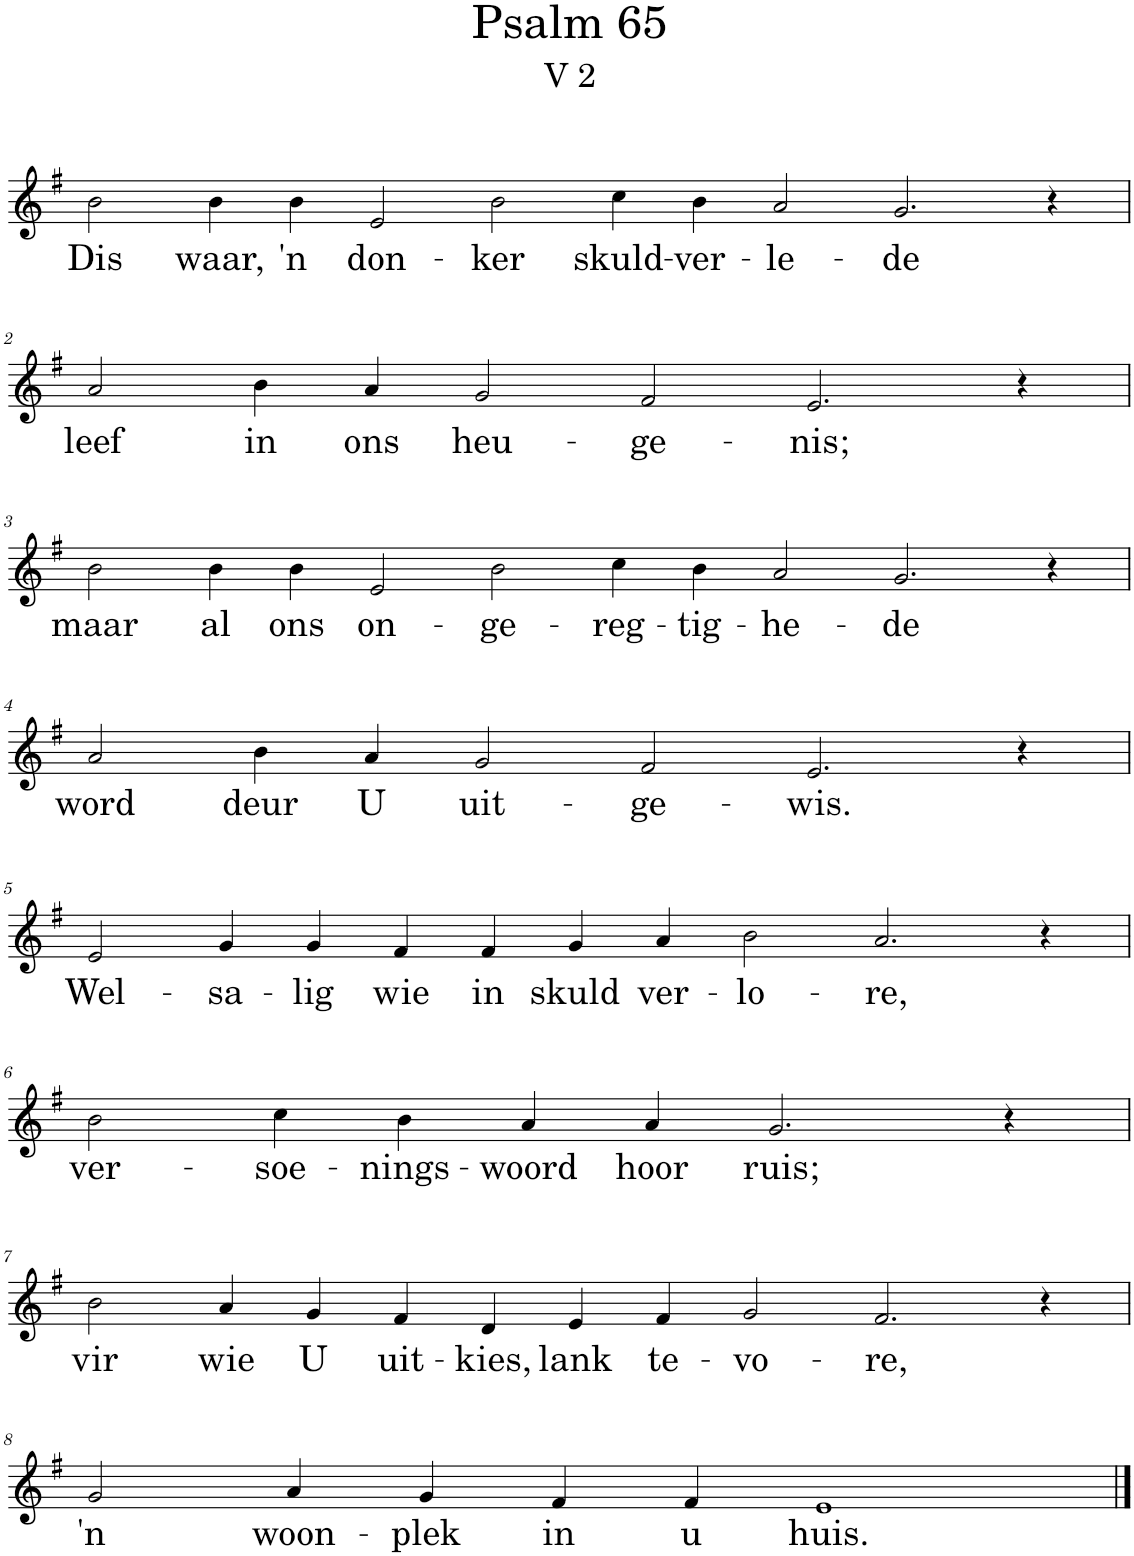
**kern	**text
*part1	*part1
*staff1	*staff1
*I"Pipe Organ	*
*I'Org.	*
*clefG2	*
*k[f#]	*
*M16/4	*
=1	=1
!	!LO:LY:b
2b\	Dis
!	!LO:LY:b
4b\	waar,
!	!LO:LY:b
4b\	'n
!	!LO:LY:b
2e/	don-
!	!LO:LY:b
2b\	-ker
!	!LO:LY:b
4cc\	skuld-
!	!LO:LY:b
4b\	-ver-
!	!LO:LY:b
2a/	-le-
!	!LO:LY:b
2.g/	-de
4r	.
!!LO:LB:g=z
=2	=2
*M12/4	*
!	!LO:LY:b
2a/	leef
!	!LO:LY:b
4b\	in
!	!LO:LY:b
4a/	ons
!	!LO:LY:b
2g/	heu-
!	!LO:LY:b
2f#/	-ge-
!	!LO:LY:b
2.e/	-nis;
4r	.
!!LO:LB:g=z
=3	=3
*M16/4	*
!	!LO:LY:b
2b\	maar
!	!LO:LY:b
4b\	al
!	!LO:LY:b
4b\	ons
!	!LO:LY:b
2e/	on-
!	!LO:LY:b
2b\	-ge-
!	!LO:LY:b
4cc\	-reg-
!	!LO:LY:b
4b\	-tig-
!	!LO:LY:b
2a/	-he-
!	!LO:LY:b
2.g/	-de
4r	.
!!LO:LB:g=z
=4	=4
*M12/4	*
!	!LO:LY:b
2a/	word
!	!LO:LY:b
4b\	deur
!	!LO:LY:b
4a/	U
!	!LO:LY:b
2g/	uit-
!	!LO:LY:b
2f#/	-ge-
!	!LO:LY:b
2.e/	-wis.
4r	.
!!LO:LB:g=z
=5	=5
*M14/4	*
!	!LO:LY:b
2e/	Wel-
!	!LO:LY:b
4g/	-sa-
!	!LO:LY:b
4g/	-lig
!	!LO:LY:b
4f#/	wie
!	!LO:LY:b
4f#/	in
!	!LO:LY:b
4g/	skuld
!	!LO:LY:b
4a/	ver-
!	!LO:LY:b
2b\	-lo-
!	!LO:LY:b
2.a/	-re,
4r	.
!!LO:LB:g=z
=6	=6
*M10/4	*
!	!LO:LY:b
2b\	ver-
!	!LO:LY:b
4cc\	-soe-
!	!LO:LY:b
4b\	-nings-
!	!LO:LY:b
4a/	-woord
!	!LO:LY:b
4a/	hoor
!	!LO:LY:b
2.g/	ruis;
4r	.
!!LO:LB:g=z
=7	=7
*M14/4	*
!	!LO:LY:b
2b\	vir
!	!LO:LY:b
4a/	wie
!	!LO:LY:b
4g/	U
!	!LO:LY:b
4f#/	uit-
!	!LO:LY:b
4d/	-kies,
!	!LO:LY:b
4e/	lank
!	!LO:LY:b
4f#/	te-
!	!LO:LY:b
2g/	-vo-
!	!LO:LY:b
2.f#/	-re,
4r	.
!!LO:LB:g=z
=8	=8
*M10/4	*
!	!LO:LY:b
2g/	'n
!	!LO:LY:b
4a/	woon-
!	!LO:LY:b
4g/	-plek
!	!LO:LY:b
4f#/	in
!	!LO:LY:b
4f#/	u
!	!LO:LY:b
1e	huis.
==	==
*-	*-
